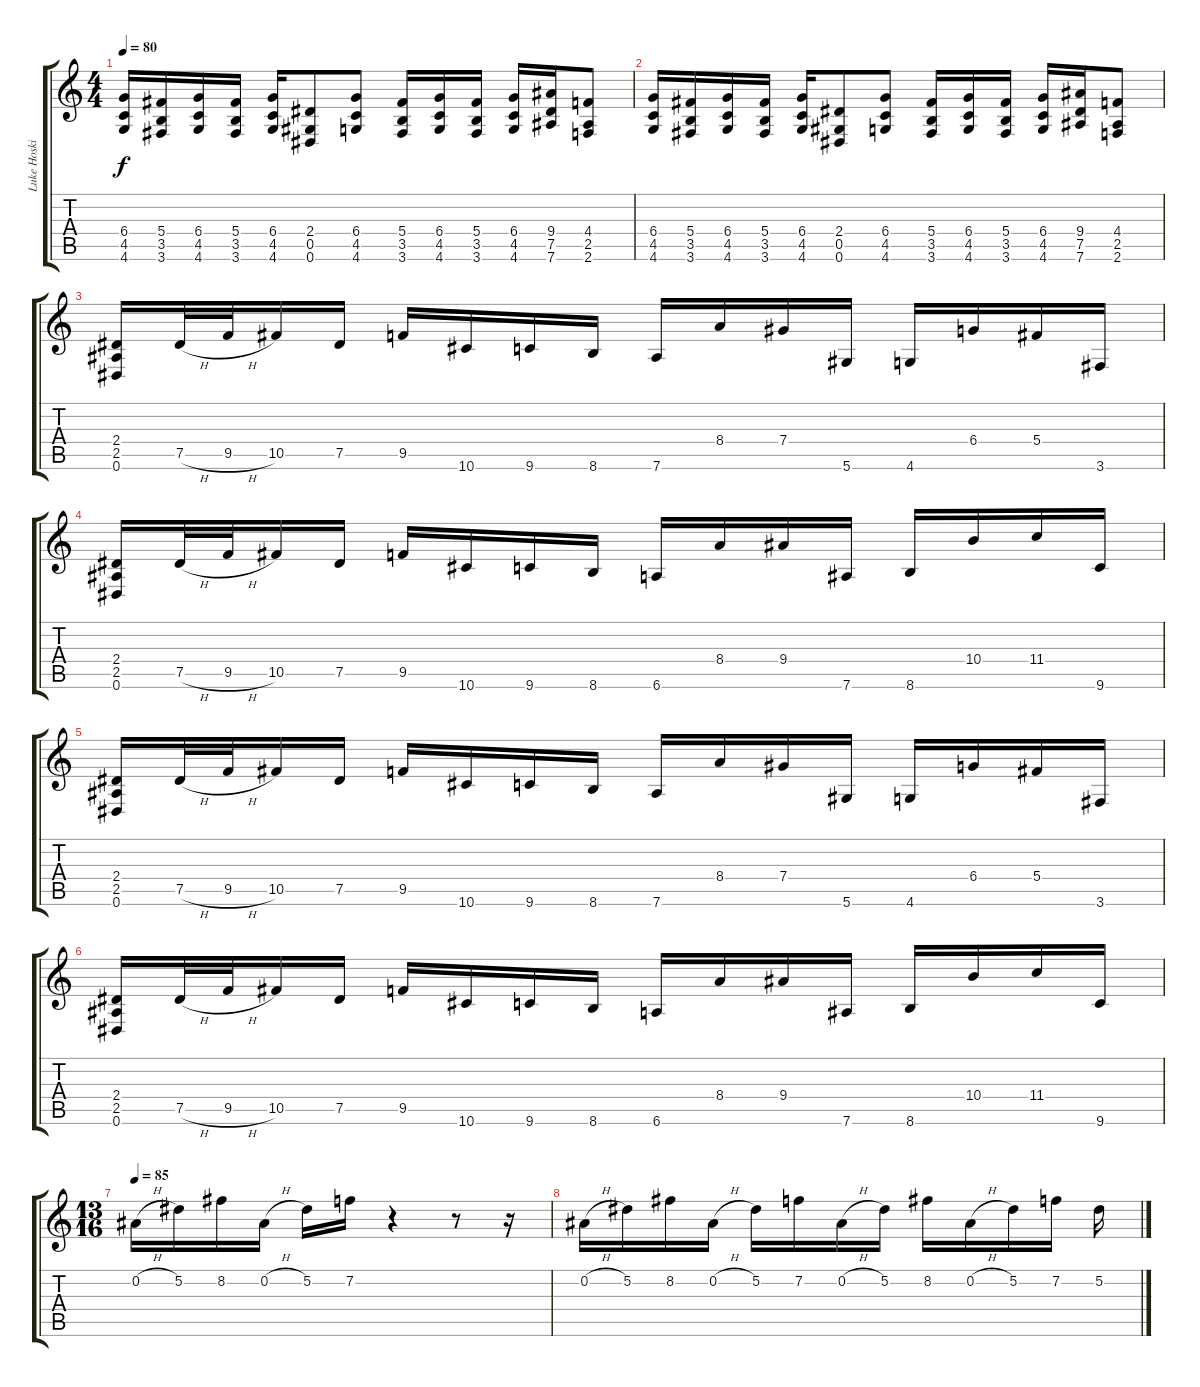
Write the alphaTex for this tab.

\track ("Luke Hoskin" "Luke Hoski") {instrument overdrivenguitar}
\staff {score tabs}
\tuning (Eb4 Bb3 Gb3 Db3 Ab2 Eb2) {hide}
\ts (4 4)
\tempo 80
\clef g2
\ks c
(6.4 4.5 4.6).16{dy f} (5.4 3.5 3.6).16 (6.4 4.5 4.6).16 (5.4 3.5 3.6).16 (6.4 4.5 4.6).16 (2.4 0.5 0.6).8 (6.4 4.5 4.6).8 (5.4 3.5 3.6).16 (6.4 4.5 4.6).16 (5.4 3.5 3.6).16 (6.4 4.5 4.6).16 (9.4 7.5 7.6).16 (4.4 2.5 2.6).8 |
(6.4 4.5 4.6).16 (5.4 3.5 3.6).16 (6.4 4.5 4.6).16 (5.4 3.5 3.6).16 (6.4 4.5 4.6).16 (2.4 0.5 0.6).8 (6.4 4.5 4.6).8 (5.4 3.5 3.6).16 (6.4 4.5 4.6).16 (5.4 3.5 3.6).16 (6.4 4.5 4.6).16 (9.4 7.5 7.6).16 (4.4 2.5 2.6).8 |
(2.4 2.5 0.6).16 7.5{h}.32 9.5{h}.32 10.5.16 7.5.16 9.5.16 10.6.16 9.6.16 8.6.16 7.6.16 8.4.16 7.4.16 5.6.16 4.6.16 6.4.16 5.4.16 3.6.16 |
(2.4 2.5 0.6).16 7.5{h}.32 9.5{h}.32 10.5.16 7.5.16 9.5.16 10.6.16 9.6.16 8.6.16 6.6.16 8.4.16 9.4.16 7.6.16 8.6.16 10.4.16 11.4.16 9.6.16 |
(2.4 2.5 0.6).16 7.5{h}.32 9.5{h}.32 10.5.16 7.5.16 9.5.16 10.6.16 9.6.16 8.6.16 7.6.16 8.4.16 7.4.16 5.6.16 4.6.16 6.4.16 5.4.16 3.6.16 |
(2.4 2.5 0.6).16 7.5{h}.32 9.5{h}.32 10.5.16 7.5.16 9.5.16 10.6.16 9.6.16 8.6.16 6.6.16 8.4.16 9.4.16 7.6.16 8.6.16 10.4.16 11.4.16 9.6.16 |
\ts (13 16)
\tempo 85
0.2{h}.16 5.2.16 8.2.16 0.2{h}.16 5.2.16 7.2.16 r.4 r.8 r.16 |
0.2{h}.16 5.2.16 8.2.16 0.2{h}.16 5.2.16 7.2.16 0.2{h}.16 5.2.16 8.2.16 0.2{h}.16 5.2.16 7.2.16 5.2.16
